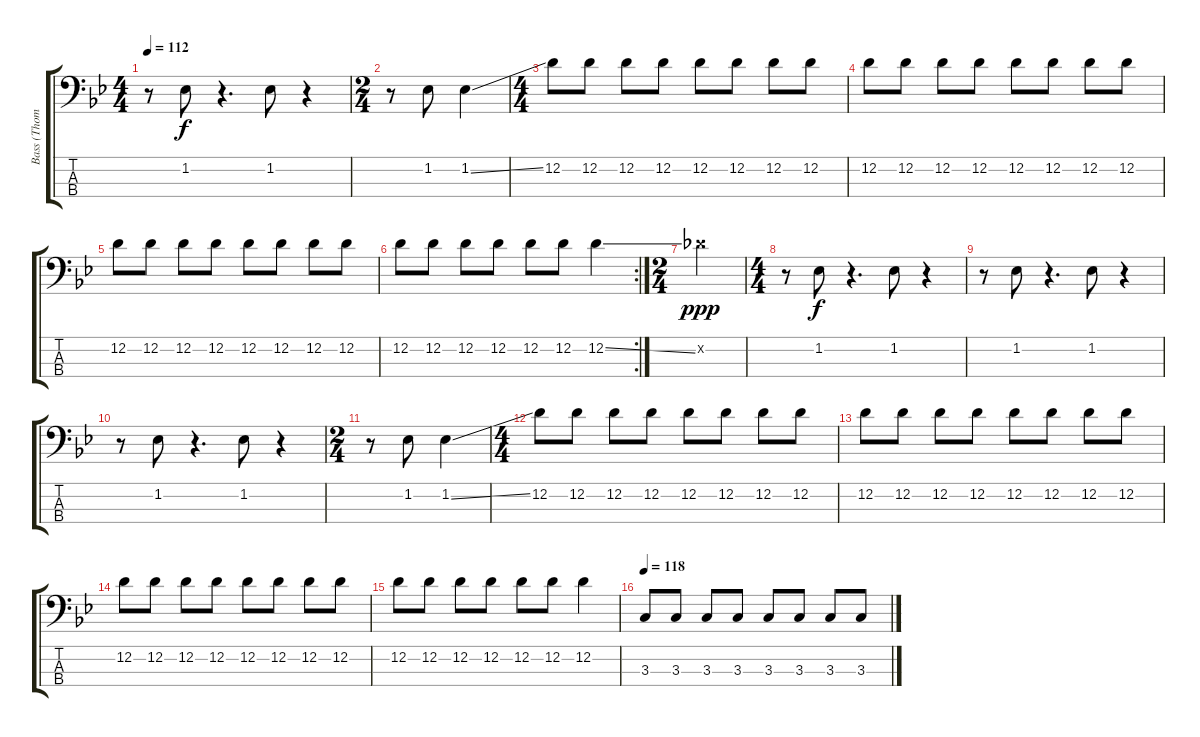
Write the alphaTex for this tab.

\track ("Bass (Thompson)" "Bass (Thom") {instrument electricbassfinger}
\staff {score tabs}
\tuning (G2 D2 A1 E1) {hide}
\ts (4 4)
\tempo 112
\clef f4
\ks bb
r.8{dy f} 1.2.8 r.4{d} 1.2.8 r.4 |
\ts (2 4)
r.8 1.2.8 1.2{ss}.4 |
\ts (4 4)
12.2.8 12.2.8 12.2.8 12.2.8 12.2.8 12.2.8 12.2.8 12.2.8 |
12.2.8 12.2.8 12.2.8 12.2.8 12.2.8 12.2.8 12.2.8 12.2.8 |
12.2.8 12.2.8 12.2.8 12.2.8 12.2.8 12.2.8 12.2.8 12.2.8 |
\rc 2
12.2.8 12.2.8 12.2.8 12.2.8 12.2.8 12.2.8 12.2{ss}.4 |
\ts (2 4)
11.2{x}.2{dy ppp} |
\ts (4 4)
r.8 1.2.8{dy f} r.4{d} 1.2.8 r.4 |
r.8 1.2.8 r.4{d} 1.2.8 r.4 |
r.8 1.2.8 r.4{d} 1.2.8 r.4 |
\ts (2 4)
r.8 1.2.8 1.2{ss}.4 |
\ts (4 4)
12.2.8 12.2.8 12.2.8 12.2.8 12.2.8 12.2.8 12.2.8 12.2.8 |
12.2.8 12.2.8 12.2.8 12.2.8 12.2.8 12.2.8 12.2.8 12.2.8 |
12.2.8 12.2.8 12.2.8 12.2.8 12.2.8 12.2.8 12.2.8 12.2.8 |
12.2.8 12.2.8 12.2.8 12.2.8 12.2.8 12.2.8 12.2.4 |
\tempo 118
3.3.8 3.3.8 3.3.8 3.3.8 3.3.8 3.3.8 3.3.8 3.3.8
